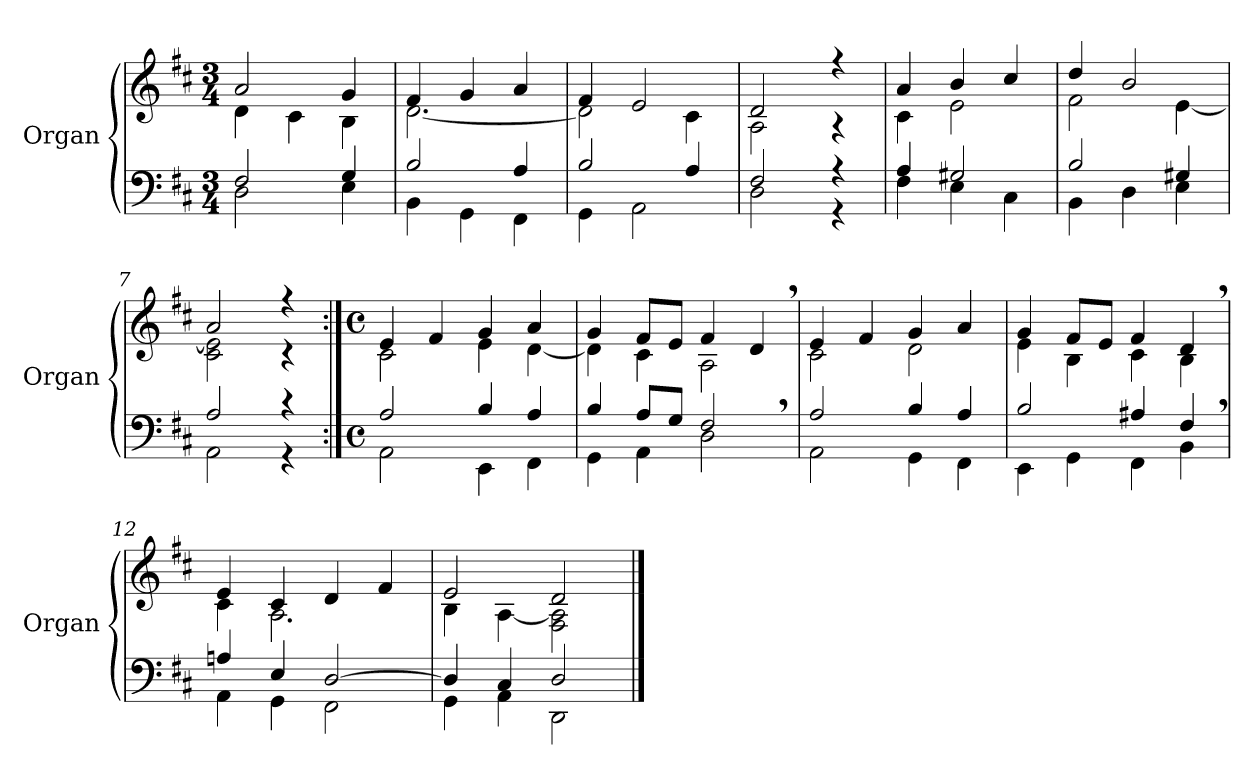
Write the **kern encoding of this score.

**kern	**kern
*part1	*part1
*staff2	*staff1
*I"Organ	*
*I'Organ	*
*clefF4	*clefG2
*k[f#c#]	*k[f#c#]
*M3/4	*M3/4
=1	=1
*^	*^
2F#/	2D\	2a/	4d\
.	.	.	4c#\
4G/	4E\	4g/	4B\
=2	=2	=2	=2
2B/	4BB\	4f#/	[<2.d\
.	4GG\	4g/	.
4A/	4FF#\	4a/	.
=3	=3	=3	=3
2B/	4GG\	4f#/	2d\]
.	2AA\	2e/	.
4A/	.	.	4c#\
=4	=4	=4	=4
2F#/	2D\	2d/	2A\
4r	4r	4r	4r
=5	=5	=5	=5
4A/	4F#\	4a/	4c#\
2G#X/	4E\	4b/	2e\
.	4C#\	4cc#/	.
=6	=6	=6	=6
2B/	4BB\	4dd/	2f#\
.	4D\	2b/	.
4G#X/	4E\	.	[<4e\
=7	=7	=7	=7
2A/	2AA\	2a/	2c#\ 2e\]
4r	4r	4r	4r
=8:|!	=8:|!	=8:|!	=8:|!
*M4/4	*	*M4/4	*
*met(c)	*	*met(c)	*
2A/	2AA\	4e/	2c#\
.	.	4f#/	.
4B/	4EE\	4g/	4e\
4A/	4FF#\	4a/	[<4d\
=9	=9	=9	=9
4B/	4GG\	4g/	4d\]
8A/L	4AA\	8f#/L	4c#\
8G/J	.	8e/J	.
2F#,</	2D\	4f#/	2A\
.	.	4d,>/	.
=10	=10	=10	=10
2A/	2AA\	4e/	2c#\
.	.	4f#/	.
4B/	4GG\	4g/	2d\
4A/	4FF#\	4a/	.
=11	=11	=11	=11
2B/	4EE\	4g/	4e\
.	4GG\	8f#/L	4B\
.	.	8e/J	.
4A#X/	4FF#\	4f#/	4c#\
4F#,>/	4BB\	4d,>/	4B\
=12	=12	=12	=12
4An/	4AA\	4e/	4c#\
4E/	4GG\	4c#/	2.A\
[>2D/	2FF#\	4d/	.
.	.	4f#/	.
=13	=13	=13	=13
4D/]	4GG\	2e/	4B\
4C#/	4AA\	.	[<4A\
2D/	2DD\	2d/	2F#\ 2A\]
*v	*v	*	*
*	*v	*v
==	==
*-	*-
